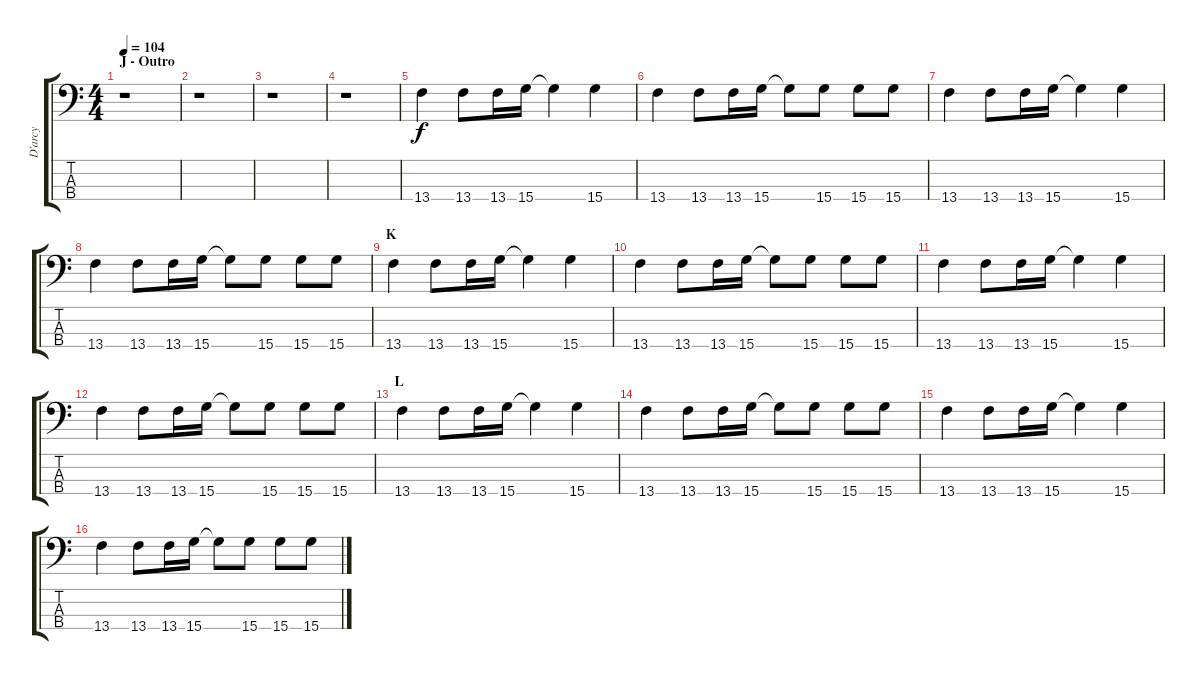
\track ("D'arcy" "D'arcy") {instrument electricbasspick}
\staff {score tabs}
\tuning (G2 D2 A1 E1) {hide}
\ts (4 4)
\section ("" "J - Outro")
\tempo 104
\clef f4
\ks c
r.1{dy f} |
r.1 |
r.1 |
r.1 |
13.4.4 13.4.8 13.4.16 15.4.16 15.4{t}.4 15.4.4 |
13.4.4 13.4.8 13.4.16 15.4.16 15.4{t}.8 15.4.8 15.4.8 15.4.8 |
13.4.4 13.4.8 13.4.16 15.4.16 15.4{t}.4 15.4.4 |
13.4.4 13.4.8 13.4.16 15.4.16 15.4{t}.8 15.4.8 15.4.8 15.4.8 |
\section ("" "K")
13.4.4 13.4.8 13.4.16 15.4.16 15.4{t}.4 15.4.4 |
13.4.4 13.4.8 13.4.16 15.4.16 15.4{t}.8 15.4.8 15.4.8 15.4.8 |
13.4.4 13.4.8 13.4.16 15.4.16 15.4{t}.4 15.4.4 |
13.4.4 13.4.8 13.4.16 15.4.16 15.4{t}.8 15.4.8 15.4.8 15.4.8 |
\section ("" "L")
13.4.4 13.4.8 13.4.16 15.4.16 15.4{t}.4 15.4.4 |
13.4.4 13.4.8 13.4.16 15.4.16 15.4{t}.8 15.4.8 15.4.8 15.4.8 |
13.4.4 13.4.8 13.4.16 15.4.16 15.4{t}.4 15.4.4 |
13.4.4 13.4.8 13.4.16 15.4.16 15.4{t}.8 15.4.8 15.4.8 15.4.8
